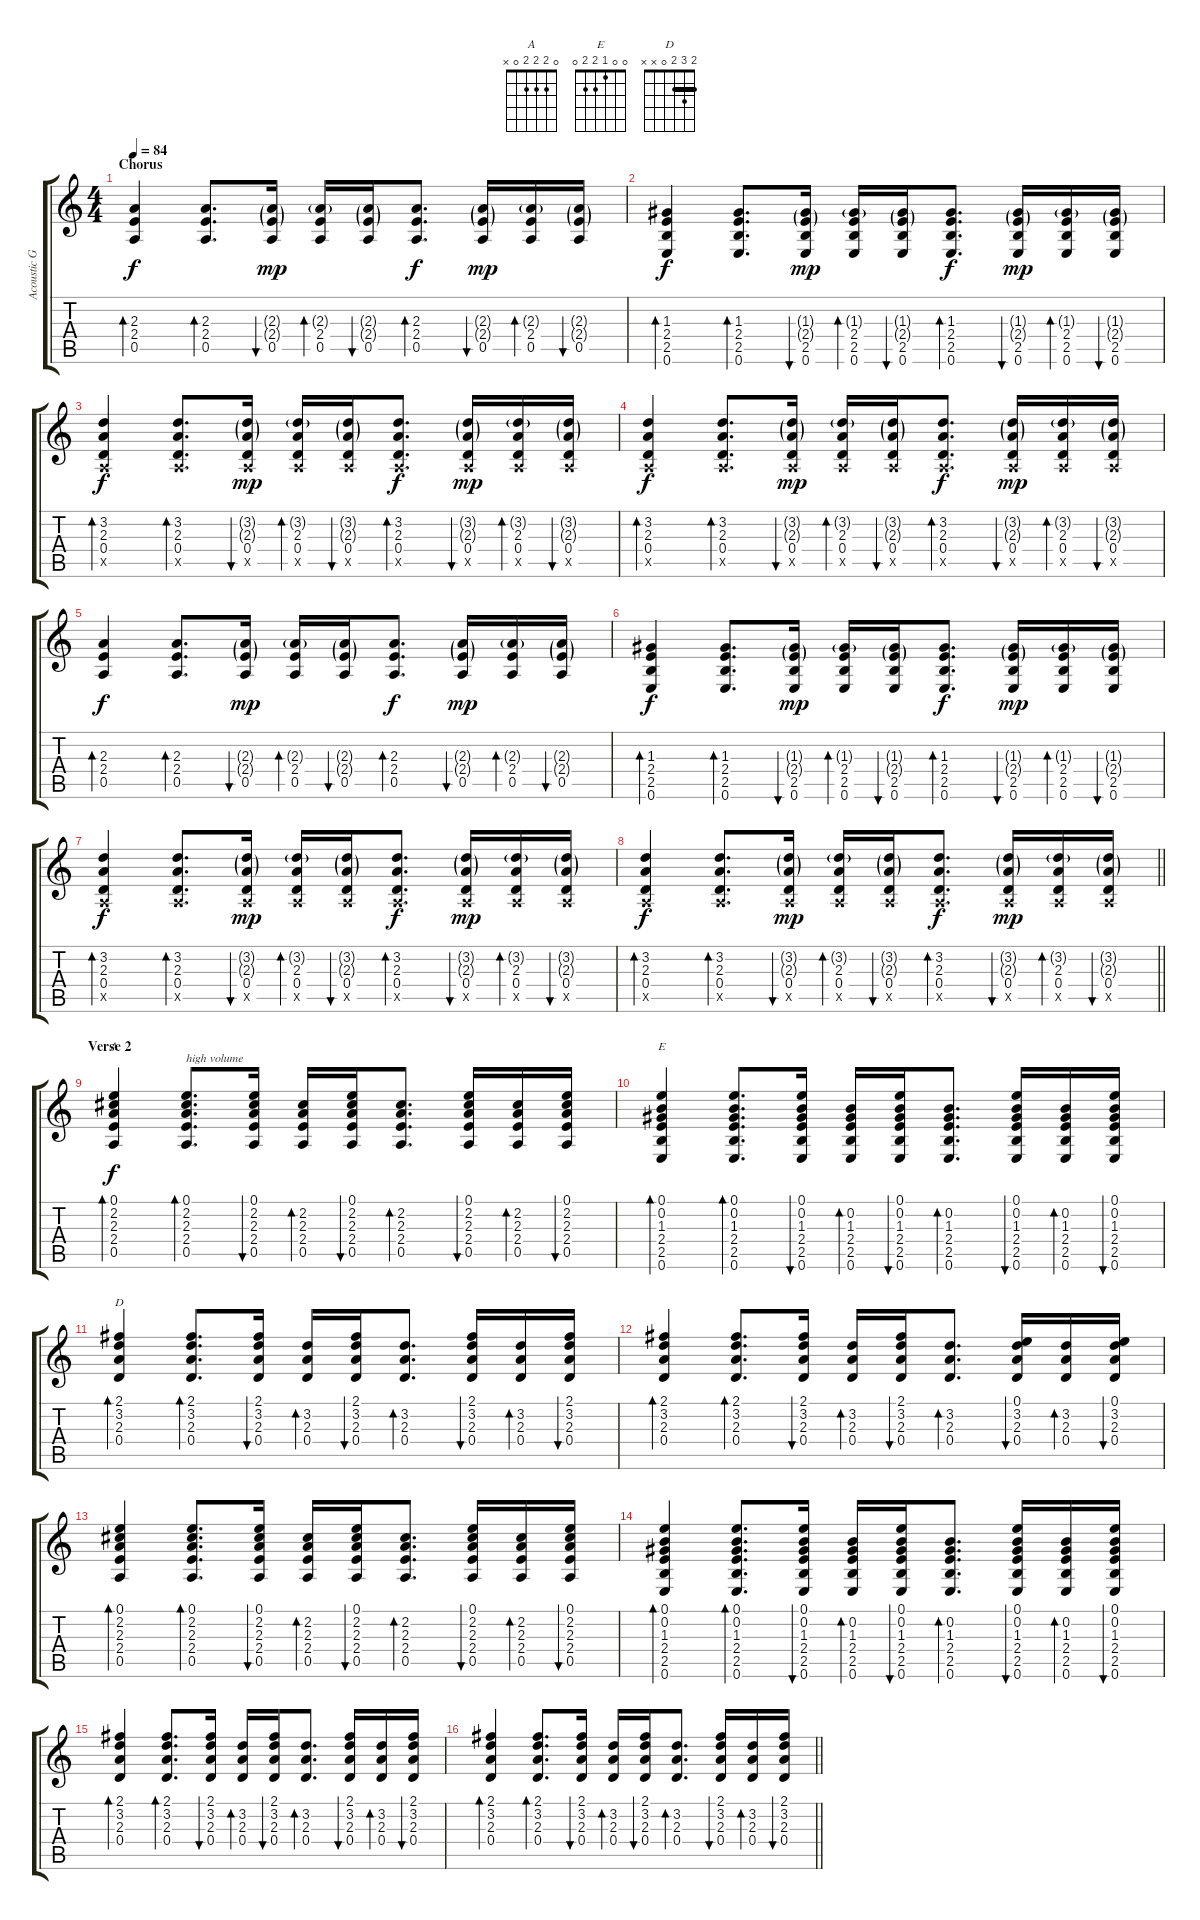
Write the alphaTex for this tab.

\track ("Acoustic Guitar 1" "Acoustic G") {instrument acousticguitarsteel}
\staff {score tabs}
\tuning (E4 B3 G3 D3 A2 E2) {hide}
\chord ("A" 0 2 2 2 0 x)
\chord ("E" 0 0 1 2 2 0)
\chord ("D" 2 3 2 0 x x) {barre 2}
\ts (4 4)
\section ("" "Chorus")
\tempo 84
\clef g2
\ks c
(2.3 2.4 0.5).4{bd 120 dy f volume 6} (2.3 2.4 0.5).8{d bd 120} (2.3{g} 2.4{g} 0.5).16{bu 120 dy mp} (2.3{g} 2.4 0.5).16{bd 120} (2.3{g} 2.4{g} 0.5).16{bu 120} (2.3 2.4 0.5).8{d bd 120 dy f} (2.3{g} 2.4{g} 0.5).16{bu 120 dy mp} (2.3{g} 2.4 0.5).16{bd 120} (2.3{g} 2.4{g} 0.5).16{bu 120} |
(1.3 2.4 2.5 0.6).4{bd 120 dy f} (1.3 2.4 2.5 0.6).8{d bd 120} (1.3{g} 2.4{g} 2.5 0.6).16{bu 120 dy mp} (1.3{g} 2.4 2.5 0.6).16{bd 120} (1.3{g} 2.4{g} 2.5 0.6).16{bu 120} (1.3 2.4 2.5 0.6).8{d bd 120 dy f} (1.3{g} 2.4{g} 2.5 0.6).16{bu 120 dy mp} (1.3{g} 2.4 2.5 0.6).16{bd 120} (1.3{g} 2.4{g} 2.5 0.6).16{bu 120} |
(3.2 2.3 0.4 0.5{x}).4{bd 120 dy f} (3.2 2.3 0.4 0.5{x}).8{d bd 120} (3.2{g} 2.3{g} 0.4 0.5{x}).16{bu 120 dy mp} (3.2{g} 2.3 0.4 0.5{x}).16{bd 120} (3.2{g} 2.3{g} 0.4 0.5{x}).16{bu 120} (3.2 2.3 0.4 0.5{x}).8{d bd 120 dy f} (3.2{g} 2.3{g} 0.4 0.5{x}).16{bu 120 dy mp} (3.2{g} 2.3 0.4 0.5{x}).16{bd 120} (3.2{g} 2.3{g} 0.4 0.5{x}).16{bu 120} |
(3.2 2.3 0.4 0.5{x}).4{bd 120 dy f} (3.2 2.3 0.4 0.5{x}).8{d bd 120} (3.2{g} 2.3{g} 0.4 0.5{x}).16{bu 120 dy mp} (3.2{g} 2.3 0.4 0.5{x}).16{bd 120} (3.2{g} 2.3{g} 0.4 0.5{x}).16{bu 120} (3.2 2.3 0.4 0.5{x}).8{d bd 120 dy f} (3.2{g} 2.3{g} 0.4 0.5{x}).16{bu 120 dy mp} (3.2{g} 2.3 0.4 0.5{x}).16{bd 120} (3.2{g} 2.3{g} 0.4 0.5{x}).16{bu 120} |
(2.3 2.4 0.5).4{bd 120 dy f} (2.3 2.4 0.5).8{d bd 120} (2.3{g} 2.4{g} 0.5).16{bu 120 dy mp} (2.3{g} 2.4 0.5).16{bd 120} (2.3{g} 2.4{g} 0.5).16{bu 120} (2.3 2.4 0.5).8{d bd 120 dy f} (2.3{g} 2.4{g} 0.5).16{bu 120 dy mp} (2.3{g} 2.4 0.5).16{bd 120} (2.3{g} 2.4{g} 0.5).16{bu 120} |
(1.3 2.4 2.5 0.6).4{bd 120 dy f} (1.3 2.4 2.5 0.6).8{d bd 120} (1.3{g} 2.4{g} 2.5 0.6).16{bu 120 dy mp} (1.3{g} 2.4 2.5 0.6).16{bd 120} (1.3{g} 2.4{g} 2.5 0.6).16{bu 120} (1.3 2.4 2.5 0.6).8{d bd 120 dy f} (1.3{g} 2.4{g} 2.5 0.6).16{bu 120 dy mp} (1.3{g} 2.4 2.5 0.6).16{bd 120} (1.3{g} 2.4{g} 2.5 0.6).16{bu 120} |
(3.2 2.3 0.4 0.5{x}).4{bd 120 dy f} (3.2 2.3 0.4 0.5{x}).8{d bd 120} (3.2{g} 2.3{g} 0.4 0.5{x}).16{bu 120 dy mp} (3.2{g} 2.3 0.4 0.5{x}).16{bd 120} (3.2{g} 2.3{g} 0.4 0.5{x}).16{bu 120} (3.2 2.3 0.4 0.5{x}).8{d bd 120 dy f} (3.2{g} 2.3{g} 0.4 0.5{x}).16{bu 120 dy mp} (3.2{g} 2.3 0.4 0.5{x}).16{bd 120} (3.2{g} 2.3{g} 0.4 0.5{x}).16{bu 120} |
\barLineRight lightlight
(3.2 2.3 0.4 0.5{x}).4{bd 120 dy f} (3.2 2.3 0.4 0.5{x}).8{d bd 120} (3.2{g} 2.3{g} 0.4 0.5{x}).16{bu 120 dy mp} (3.2{g} 2.3 0.4 0.5{x}).16{bd 120} (3.2{g} 2.3{g} 0.4 0.5{x}).16{bu 120} (3.2 2.3 0.4 0.5{x}).8{d bd 120 dy f} (3.2{g} 2.3{g} 0.4 0.5{x}).16{bu 120 dy mp} (3.2{g} 2.3 0.4 0.5{x}).16{bd 120} (3.2{g} 2.3{g} 0.4 0.5{x}).16{bu 120} |
\section ("" "Verse 2")
(0.1 2.2 2.3 2.4 0.5).4{bd 120 ch "A" dy f} (0.1 2.2 2.3 2.4 0.5).8{d bd 120 txt "high volume"} (0.1 2.2 2.3 2.4 0.5).16{bu 120} (2.2 2.3 2.4 0.5).16{bd 120} (0.1 2.2 2.3 2.4 0.5).16{bu 120} (2.2 2.3 2.4 0.5).8{d bd 120} (0.1 2.2 2.3 2.4 0.5).16{bu 120} (2.2 2.3 2.4 0.5).16{bd 120} (0.1 2.2 2.3 2.4 0.5).16{bu 120} |
(0.1 0.2 1.3 2.4 2.5 0.6).4{bd 120 ch "E"} (0.1 0.2 1.3 2.4 2.5 0.6).8{d bd 120} (0.1 0.2 1.3 2.4 2.5 0.6).16{bu 120} (0.2 1.3 2.4 2.5 0.6).16{bd 120} (0.1 0.2 1.3 2.4 2.5 0.6).16{bu 120} (0.2 1.3 2.4 2.5 0.6).8{d bd 120} (0.1 0.2 1.3 2.4 2.5 0.6).16{bu 120} (0.2 1.3 2.4 2.5 0.6).16{bd 120} (0.1 0.2 1.3 2.4 2.5 0.6).16{bu 120} |
(2.1 3.2 2.3 0.4).4{bd 120 ch "D"} (2.1 3.2 2.3 0.4).8{d bd 120} (2.1 3.2 2.3 0.4).16{bu 120} (3.2 2.3 0.4).16{bd 120} (2.1 3.2 2.3 0.4).16{bu 120} (3.2 2.3 0.4).8{d bd 120} (2.1 3.2 2.3 0.4).16{bu 120} (3.2 2.3 0.4).16{bd 120} (2.1 3.2 2.3 0.4).16{bu 120} |
(2.1 3.2 2.3 0.4).4{bd 120} (2.1 3.2 2.3 0.4).8{d bd 120} (2.1 3.2 2.3 0.4).16{bu 120} (3.2 2.3 0.4).16{bd 120} (2.1 3.2 2.3 0.4).16{bu 120} (3.2 2.3 0.4).8{d bd 120} (0.1 3.2 2.3 0.4).16{bu 120} (3.2 2.3 0.4).16{bd 120} (0.1 3.2 2.3 0.4).16{bu 120} |
(0.1 2.2 2.3 2.4 0.5).4{bd 120} (0.1 2.2 2.3 2.4 0.5).8{d bd 120} (0.1 2.2 2.3 2.4 0.5).16{bu 120} (2.2 2.3 2.4 0.5).16{bd 120} (0.1 2.2 2.3 2.4 0.5).16{bu 120} (2.2 2.3 2.4 0.5).8{d bd 120} (0.1 2.2 2.3 2.4 0.5).16{bu 120} (2.2 2.3 2.4 0.5).16{bd 120} (0.1 2.2 2.3 2.4 0.5).16{bu 120} |
(0.1 0.2 1.3 2.4 2.5 0.6).4{bd 120} (0.1 0.2 1.3 2.4 2.5 0.6).8{d bd 120} (0.1 0.2 1.3 2.4 2.5 0.6).16{bu 120} (0.2 1.3 2.4 2.5 0.6).16{bd 120} (0.1 0.2 1.3 2.4 2.5 0.6).16{bu 120} (0.2 1.3 2.4 2.5 0.6).8{d bd 120} (0.1 0.2 1.3 2.4 2.5 0.6).16{bu 120} (0.2 1.3 2.4 2.5 0.6).16{bd 120} (0.1 0.2 1.3 2.4 2.5 0.6).16{bu 120} |
(2.1 3.2 2.3 0.4).4{bd 120} (2.1 3.2 2.3 0.4).8{d bd 120} (2.1 3.2 2.3 0.4).16{bu 120} (3.2 2.3 0.4).16{bd 120} (2.1 3.2 2.3 0.4).16{bu 120} (3.2 2.3 0.4).8{d bd 120} (2.1 3.2 2.3 0.4).16{bu 120} (3.2 2.3 0.4).16{bd 120} (2.1 3.2 2.3 0.4).16{bu 120} |
\barLineRight lightlight
(2.1 3.2 2.3 0.4).4{bd 120} (2.1 3.2 2.3 0.4).8{d bd 120} (2.1 3.2 2.3 0.4).16{bu 120} (3.2 2.3 0.4).16{bd 120} (2.1 3.2 2.3 0.4).16{bu 120} (3.2 2.3 0.4).8{d bd 120} (2.1 3.2 2.3 0.4).16{bu 120} (3.2 2.3 0.4).16{bd 120} (2.1 3.2 2.3 0.4).16{bu 120}
